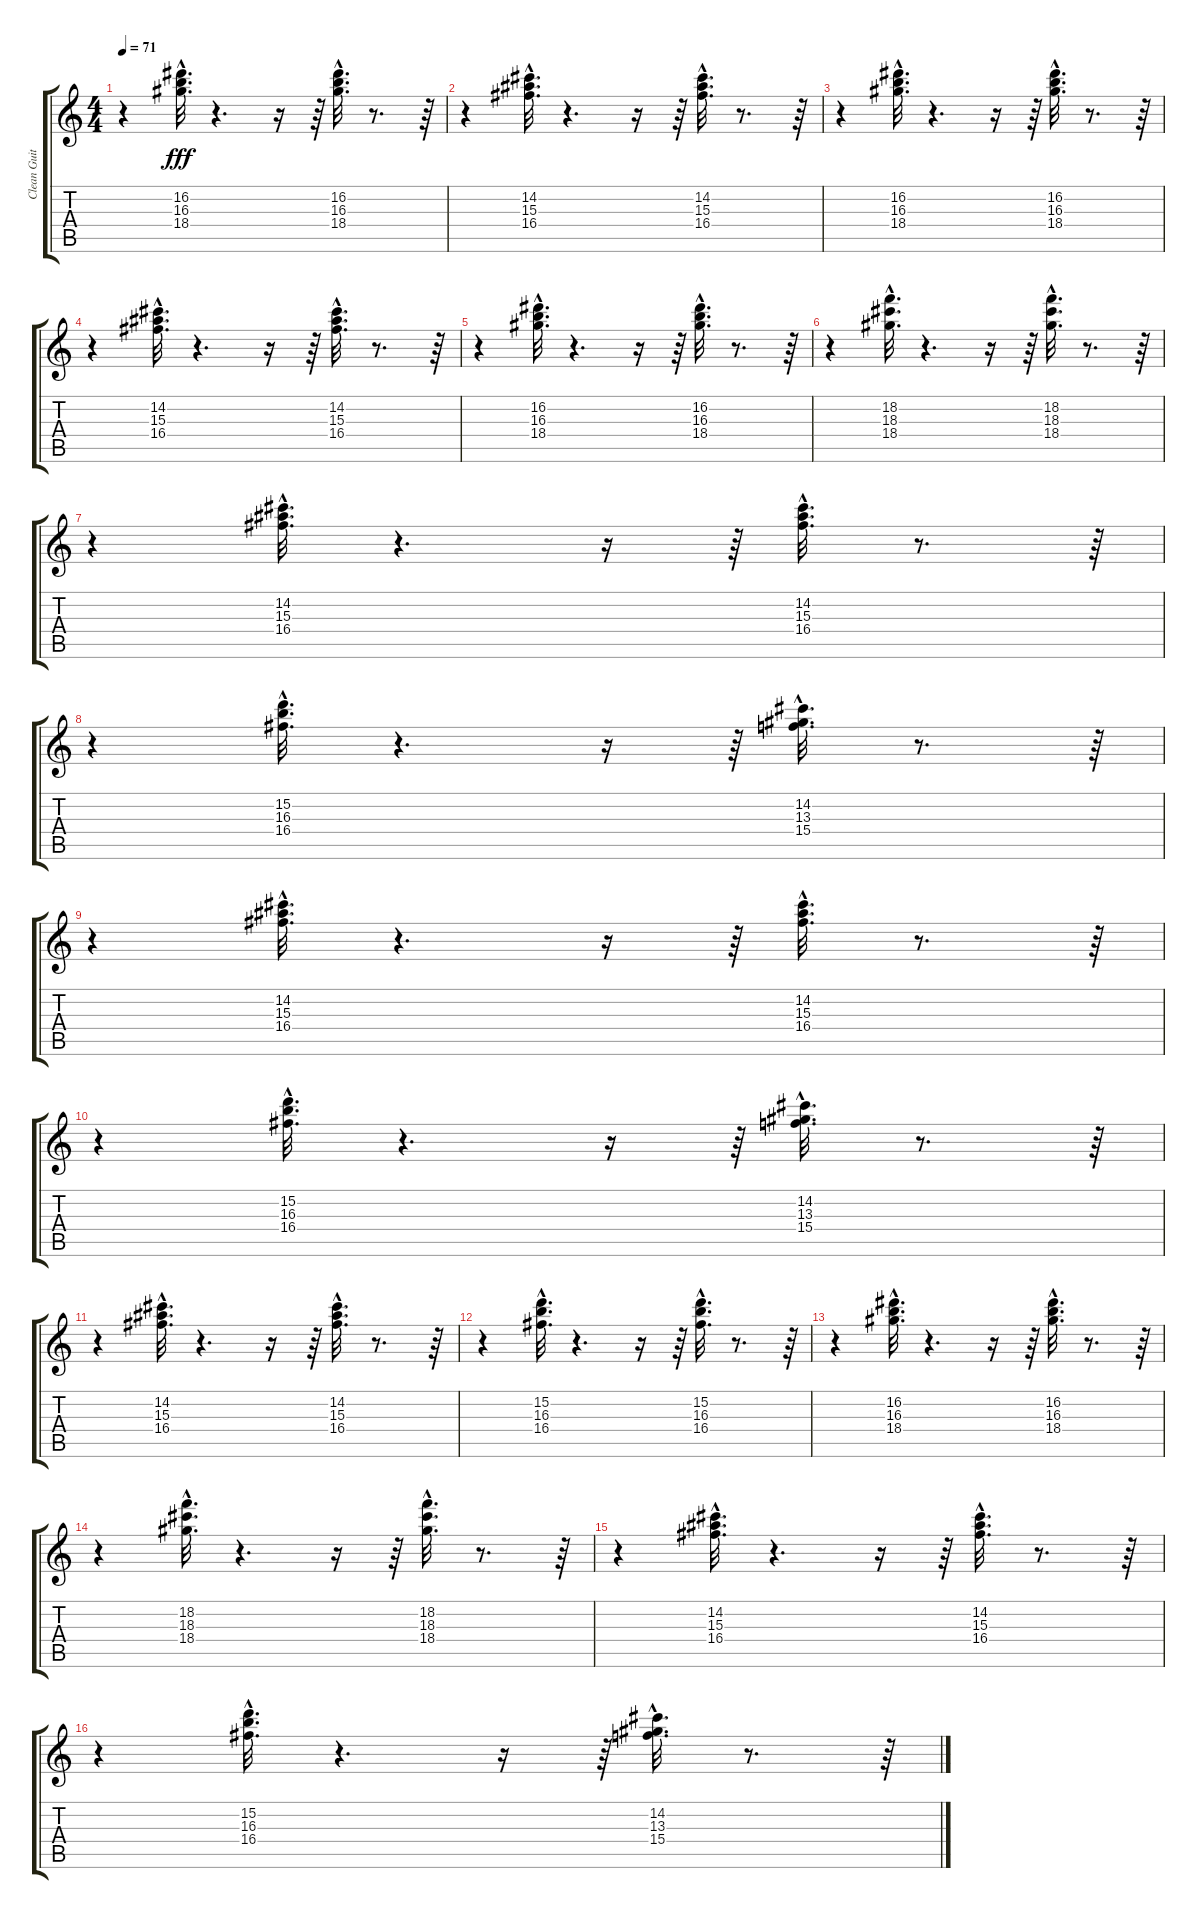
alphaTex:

\track ("Clean Guitar        " "Clean Guit") {instrument acousticbass}
\staff {score tabs}
\tuning (E4 B3 G3 D3 A2 E2) {hide}
\ts (4 4)
\tempo 71
\clef g2
\ks c
r.4{dy fff} (16.2{hac} 16.3{hac} 18.4{hac}).32{d} r.4{d} r.16 r.64 (16.2{hac} 16.3{hac} 18.4{hac}).32{d} r.8{d} r.64 |
r.4 (14.2{hac} 15.3{hac} 16.4{hac}).32{d} r.4{d} r.16 r.64 (14.2{hac} 15.3{hac} 16.4{hac}).32{d} r.8{d} r.64 |
r.4 (16.2{hac} 16.3{hac} 18.4{hac}).32{d} r.4{d} r.16 r.64 (16.2{hac} 16.3{hac} 18.4{hac}).32{d} r.8{d} r.64 |
r.4 (14.2{hac} 15.3{hac} 16.4{hac}).32{d} r.4{d} r.16 r.64 (14.2{hac} 15.3{hac} 16.4{hac}).32{d} r.8{d} r.64 |
r.4 (16.2{hac} 16.3{hac} 18.4{hac}).32{d} r.4{d} r.16 r.64 (16.2{hac} 16.3{hac} 18.4{hac}).32{d} r.8{d} r.64 |
r.4 (18.2{hac} 18.3{hac} 18.4{hac}).32{d} r.4{d} r.16 r.64 (18.2{hac} 18.3{hac} 18.4{hac}).32{d} r.8{d} r.64 |
r.4 (14.2{hac} 15.3{hac} 16.4{hac}).32{d} r.4{d} r.16 r.64 (14.2{hac} 15.3{hac} 16.4{hac}).32{d} r.8{d} r.64 |
r.4 (15.2{hac} 16.3{hac} 16.4{hac}).32{d} r.4{d} r.16 r.64 (14.2{hac} 13.3{hac} 15.4{hac}).32{d} r.8{d} r.64 |
r.4 (14.2{hac} 15.3{hac} 16.4{hac}).32{d} r.4{d} r.16 r.64 (14.2{hac} 15.3{hac} 16.4{hac}).32{d} r.8{d} r.64 |
r.4 (15.2{hac} 16.3{hac} 16.4{hac}).32{d} r.4{d} r.16 r.64 (14.2{hac} 13.3{hac} 15.4{hac}).32{d} r.8{d} r.64 |
r.4 (14.2{hac} 15.3{hac} 16.4{hac}).32{d} r.4{d} r.16 r.64 (14.2{hac} 15.3{hac} 16.4{hac}).32{d} r.8{d} r.64 |
r.4 (15.2{hac} 16.3{hac} 16.4{hac}).32{d} r.4{d} r.16 r.64 (15.2{hac} 16.3{hac} 16.4{hac}).32{d} r.8{d} r.64 |
r.4 (16.2{hac} 16.3{hac} 18.4{hac}).32{d} r.4{d} r.16 r.64 (16.2{hac} 16.3{hac} 18.4{hac}).32{d} r.8{d} r.64 |
r.4 (18.2{hac} 18.3{hac} 18.4{hac}).32{d} r.4{d} r.16 r.64 (18.2{hac} 18.3{hac} 18.4{hac}).32{d} r.8{d} r.64 |
r.4 (14.2{hac} 15.3{hac} 16.4{hac}).32{d} r.4{d} r.16 r.64 (14.2{hac} 15.3{hac} 16.4{hac}).32{d} r.8{d} r.64 |
r.4 (15.2{hac} 16.3{hac} 16.4{hac}).32{d} r.4{d} r.16 r.64 (14.2{hac} 13.3{hac} 15.4{hac}).32{d} r.8{d} r.64
